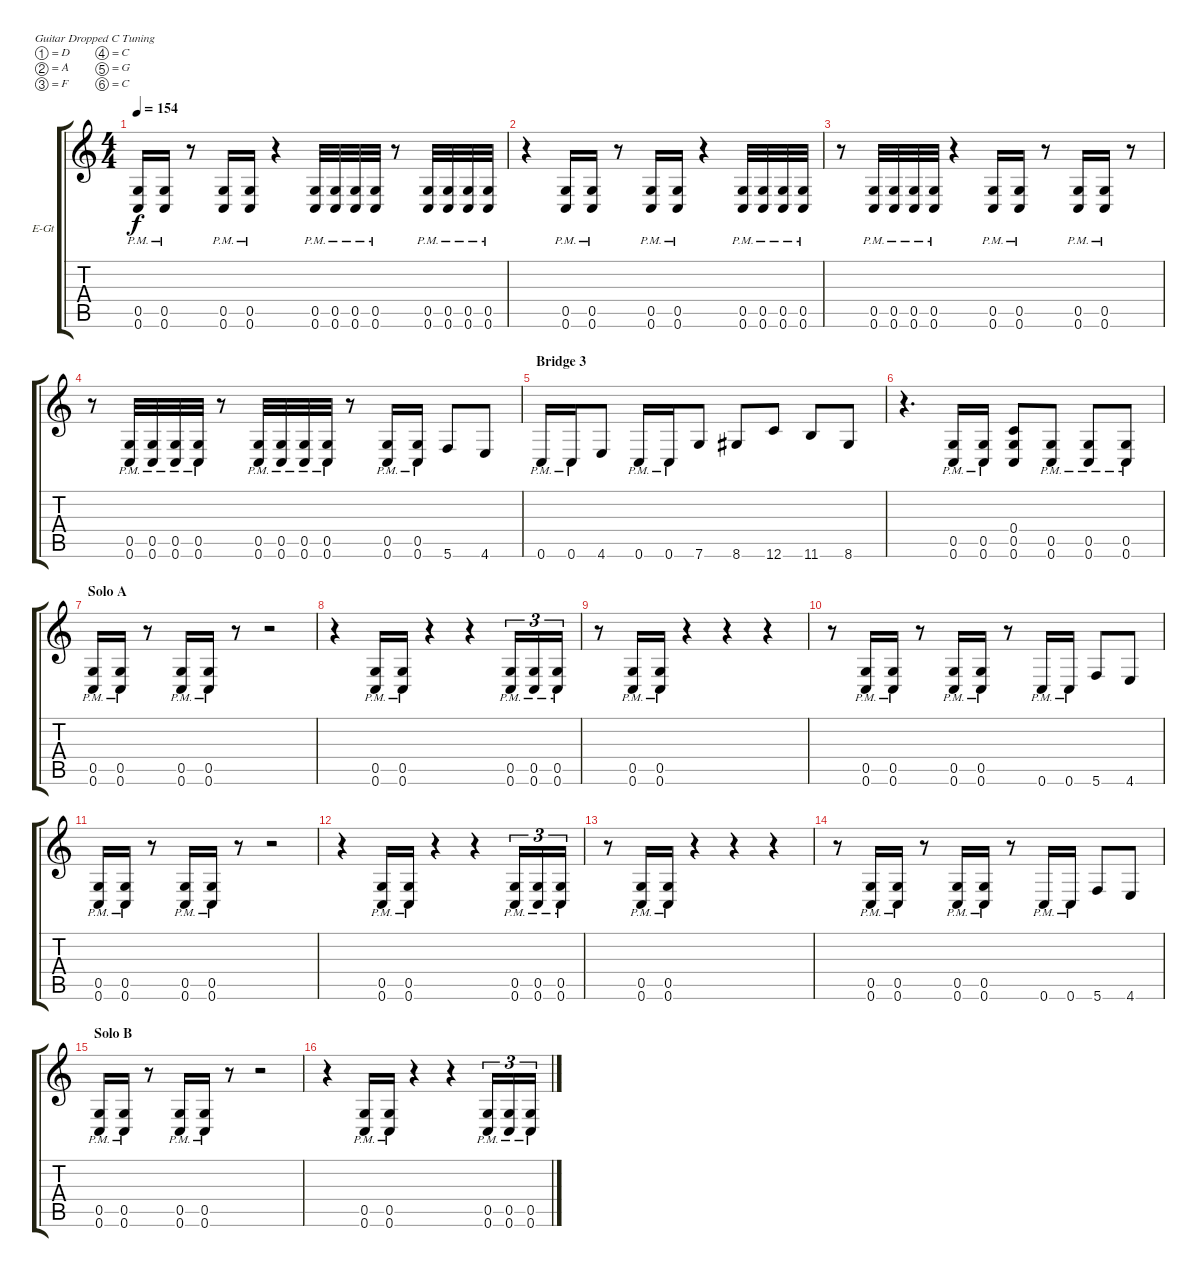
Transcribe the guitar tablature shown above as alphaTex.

\defaultSystemsLayout 4
\bracketExtendMode groupsimilarinstruments
\firstSystemTrackNameOrientation horizontal
\otherSystemsTrackNameOrientation horizontal
\track ("Rhythm Left" "E-Gt") {instrument overdrivenguitar}
\staff {score tabs}
\tuning (D4 A3 F3 C3 G2 C2)
\ts (4 4)
\tempo 154
\clef g2
\ks c
(0.6 0.5{pm}).16{dy f} (0.6{pm} 0.5{pm}).16 r.8 (0.6{pm} 0.5{pm}).16 (0.6{pm} 0.5{pm}).16 r.4 (0.6{pm} 0.5{pm}).32 (0.6{pm} 0.5{pm}).32 (0.6{pm} 0.5{pm}).32 (0.6{pm} 0.5{pm}).32 r.8 (0.6{pm} 0.5{pm}).32 (0.6{pm} 0.5{pm}).32 (0.6{pm} 0.5{pm}).32 (0.6{pm} 0.5{pm}).32 |
r.4 (0.6{pm} 0.5{pm}).16 (0.6{pm} 0.5{pm}).16 r.8 (0.6{pm} 0.5{pm}).16 (0.6{pm} 0.5{pm}).16 r.4 (0.6{pm} 0.5{pm}).32 (0.6{pm} 0.5{pm}).32 (0.6{pm} 0.5{pm}).32 (0.6{pm} 0.5{pm}).32 |
r.8 (0.6{pm} 0.5{pm}).32 (0.6{pm} 0.5).32 (0.6{pm} 0.5{pm}).32 (0.6{pm} 0.5{pm}).32 r.4 (0.6{pm} 0.5{pm}).16 (0.6{pm} 0.5{pm}).16 r.8 (0.6{pm} 0.5{pm}).16 (0.6{pm} 0.5{pm}).16 r.8 |
r.8 (0.6{pm} 0.5{pm}).32 (0.6{pm} 0.5{pm}).32 (0.6{pm} 0.5{pm}).32 (0.6{pm} 0.5{pm}).32 r.8 (0.6{pm} 0.5{pm}).32 (0.6{pm} 0.5{pm}).32 (0.6{pm} 0.5{pm}).32 (0.6{pm} 0.5{pm}).32 r.8 (0.6{pm} 0.5{pm}).16 (0.6{pm} 0.5{pm}).16 5.6.8 4.6.8 |
\section ("" "Bridge 3")
0.6{pm}.16 0.6{pm}.16 4.6.8 0.6{pm}.16 0.6{pm}.16 7.6.8 8.6.8 12.6.8 11.6.8 8.6.8 |
r.4{d} (0.6{pm} 0.5{pm}).16 (0.6{pm} 0.5{pm}).16 (0.6 0.5 0.4).8 (0.6{pm} 0.5{pm}).8 (0.6{pm} 0.5{pm}).8 (0.6{pm} 0.5{pm}).8 |
\section ("" "Solo A")
(0.6{pm} 0.5{pm}).16 (0.6{pm} 0.5{pm}).16 r.8 (0.6{pm} 0.5{pm}).16 (0.6{pm} 0.5{pm}).16 r.8 r.2 |
r.4 (0.6{pm} 0.5{pm}).16 (0.6{pm} 0.5{pm}).16 r.4 r.4 (0.6{pm} 0.5{pm}).16{tu (3 2)} (0.6{pm} 0.5{pm}).16{tu (3 2)} (0.6{pm} 0.5{pm}).16{tu (3 2)} |
r.8 (0.6 0.5{pm}).16 (0.6 0.5{pm}).16 r.4 r.4 r.4 |
r.8 (0.6{pm} 0.5{pm}).16 (0.6{pm} 0.5{pm}).16 r.8 (0.6{pm} 0.5{pm}).16 (0.6{pm} 0.5{pm}).16 r.8 0.6{pm}.16 0.6{pm}.16 5.6.8 4.6.8 |
(0.6{pm} 0.5{pm}).16 (0.6{pm} 0.5{pm}).16 r.8 (0.6{pm} 0.5{pm}).16 (0.6{pm} 0.5{pm}).16 r.8 r.2 |
r.4 (0.6{pm} 0.5{pm}).16 (0.6{pm} 0.5{pm}).16 r.4 r.4 (0.6{pm} 0.5{pm}).16{tu (3 2)} (0.6{pm} 0.5{pm}).16{tu (3 2)} (0.6{pm} 0.5{pm}).16{tu (3 2)} |
r.8 (0.6 0.5{pm}).16 (0.6 0.5{pm}).16 r.4 r.4 r.4 |
r.8 (0.6{pm} 0.5{pm}).16 (0.6{pm} 0.5{pm}).16 r.8 (0.6{pm} 0.5{pm}).16 (0.6{pm} 0.5{pm}).16 r.8 0.6{pm}.16 0.6{pm}.16 5.6.8 4.6.8 |
\section ("" "Solo B")
(0.6{pm} 0.5{pm}).16 (0.6{pm} 0.5{pm}).16 r.8 (0.6{pm} 0.5{pm}).16 (0.6{pm} 0.5{pm}).16 r.8 r.2 |
r.4 (0.6{pm} 0.5{pm}).16 (0.6{pm} 0.5{pm}).16 r.4 r.4 (0.6{pm} 0.5{pm}).16{tu (3 2)} (0.6{pm} 0.5{pm}).16{tu (3 2)} (0.6{pm} 0.5{pm}).16{tu (3 2)}
